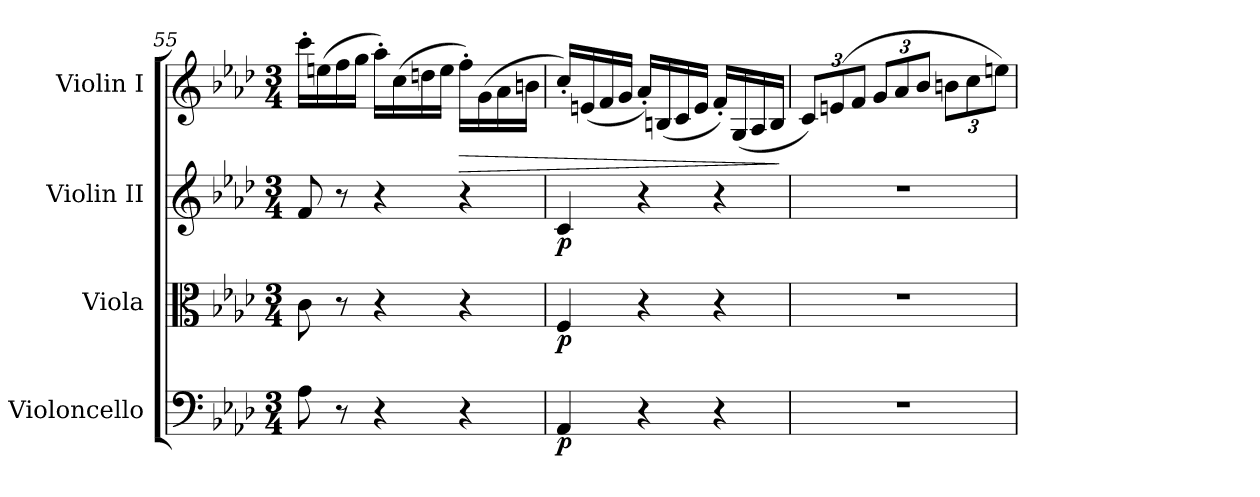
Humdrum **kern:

**kern	**dynam	**kern	**dynam	**kern	**dynam	**kern	**dynam
*part4	*part4	*part3	*part3	*part2	*part2	*part1	*part1
*staff4	*staff4	*staff3	*staff3	*staff2	*staff2	*staff1	*staff1
*I"Violoncello	*	*I"Viola	*	*I"Violin II	*	*I"Violin I	*
*I'Vc	*	*I'Vla	*	*I'Vln	*	*I'Vln	*
*clefF4	*	*clefC3	*	*clefG2	*	*clefG2	*
*k[b-e-a-d-]	*	*k[b-e-a-d-]	*	*k[b-e-a-d-]	*	*k[b-e-a-d-]	*
*M3/4	*	*M3/4	*	*M3/4	*	*M3/4	*
=55	=55	=55	=55	=55	=55	=55	=55
8A-\	.	8c\	.	8f/	.	16ccc'\LL	.
.	.	.	.	.	.	(16een\	.
8r	.	8r	.	8r	.	16ff\	.
.	.	.	.	.	.	16gg\JJ	.
4r	.	4r	.	4r	.	16aa-'\LL)	.
.	.	.	.	.	.	(16cc\	.
.	.	.	.	.	.	16ddn\	.
.	.	.	.	.	.	16ee\JJ	.
!	!	!	!	!	!	!	!LO:HP:b
4r	.	4r	.	4r	.	16ff'\LL)	>
.	.	.	.	.	.	(16g\	.
.	.	.	.	.	.	16a-\	.
.	.	.	.	.	.	16bn\JJ	.
=56	=56	=56	=56	=56	=56	=56	=56
!	!LO:DY:b	!	!LO:DY:b	!	!LO:DY:b	!	!
4AA-/	p	4F/	p	4c/	p	16cc'/LL)	.
.	.	.	.	.	.	(16en/	.
.	.	.	.	.	.	16f/	.
.	.	.	.	.	.	16g/JJ	.
4r	.	4r	.	4r	.	16a-'/LL)	.
.	.	.	.	.	.	(16Bn/	.
.	.	.	.	.	.	16c/	.
.	.	.	.	.	.	16e/JJ	.
4r	.	4r	.	4r	.	16f'/LL)	.
.	.	.	.	.	.	(16G/	.
.	.	.	.	.	.	16A-/	.
.	.	.	.	.	.	16B/JJ	.
.	.	.	.	.	.	.	]
=57	=57	=57	=57	=57	=57	=57	=57
*	*	*	*	*	*	*Xbrackettup	*
2.r	.	2.r	.	2.r	.	12c/L)	.
.	.	.	.	.	.	(12en/	.
.	.	.	.	.	.	12f/J	.
.	.	.	.	.	.	12g/L	.
.	.	.	.	.	.	12a-/	.
.	.	.	.	.	.	12b-/J	.
.	.	.	.	.	.	12bn\L	.
.	.	.	.	.	.	12cc\	.
.	.	.	.	.	.	12een\J)	.
=	=	=	=	=	=	=	=
*-	*-	*-	*-	*-	*-	*-	*-
